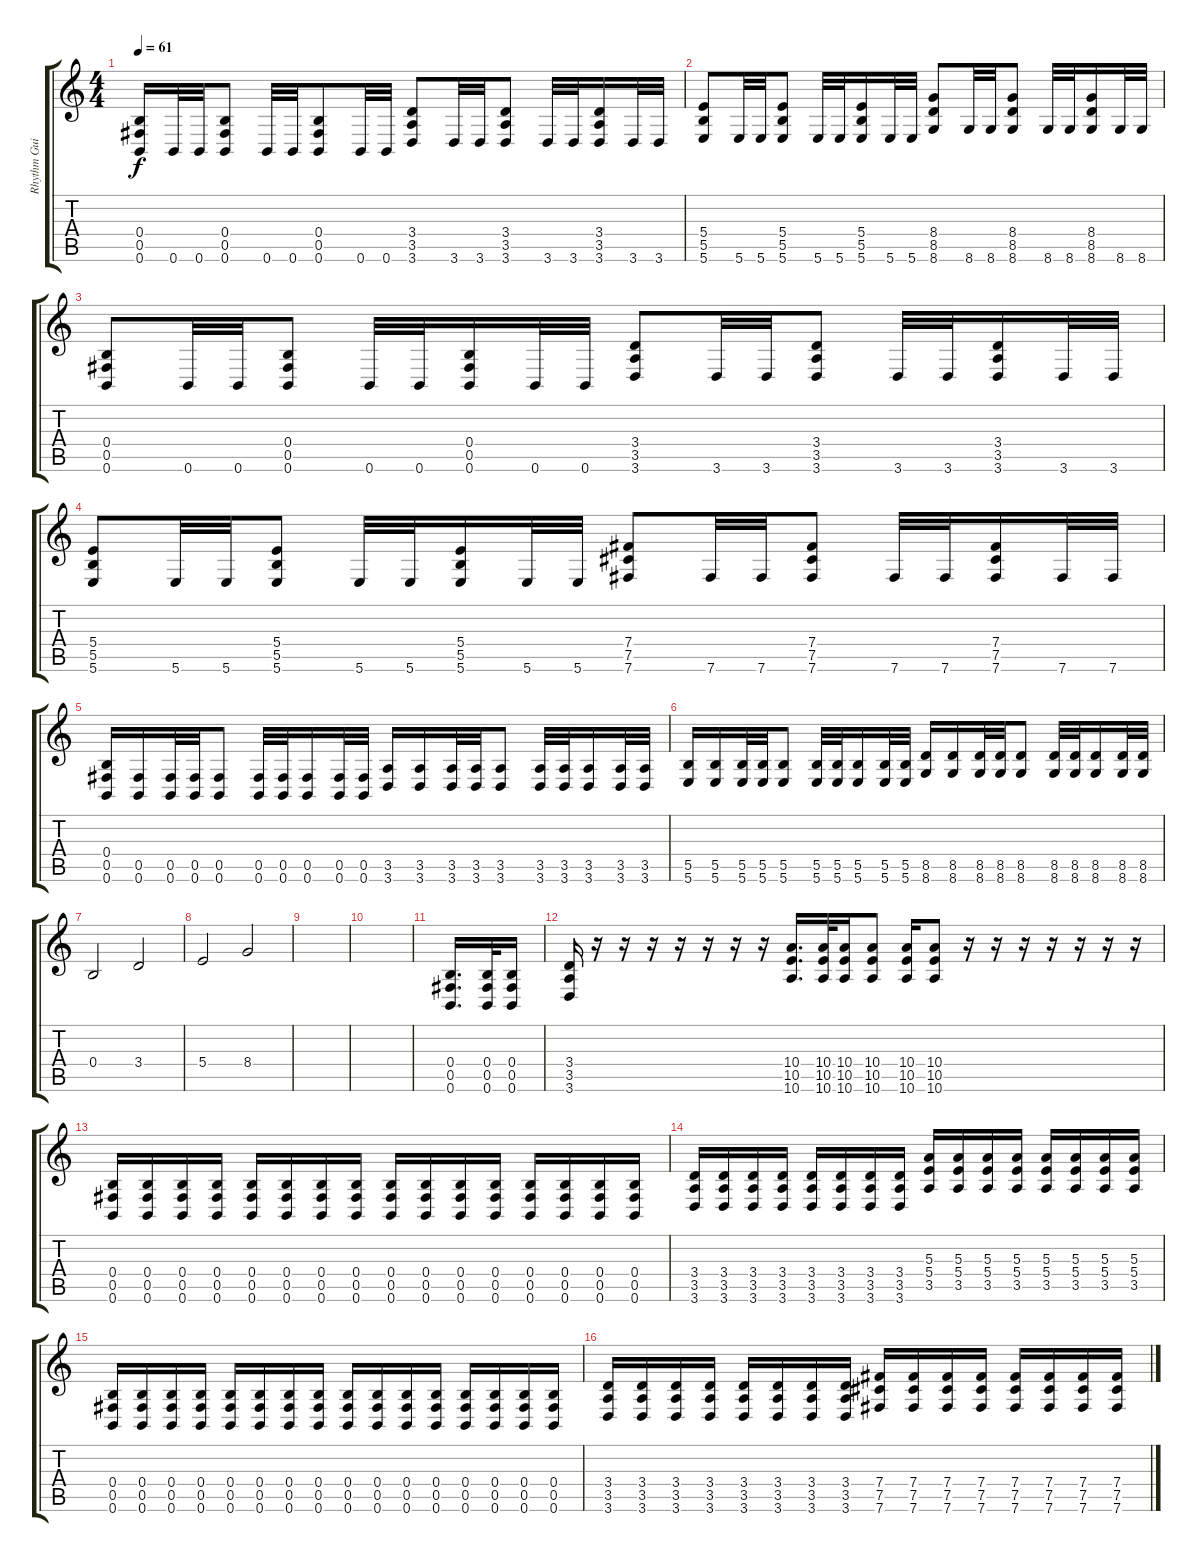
\track ("Rhythm Guitar" "Rhythm Gui") {instrument overdrivenguitar}
\staff {score tabs}
\tuning (Db4 Ab3 E3 B2 Gb2 B1) {hide}
\ts (4 4)
\tempo 61
\clef g2
\ks c
(0.4 0.5 0.6).16{dy f} 0.6.32 0.6.32 (0.4 0.5 0.6).8 0.6.32 0.6.32 (0.4 0.5 0.6).8 0.6.32 0.6.32 (3.4 3.5 3.6).8 3.6.32 3.6.32 (3.4 3.5 3.6).8 3.6.32 3.6.32 (3.4 3.5 3.6).16 3.6.32 3.6.32 |
(5.4 5.5 5.6).8 5.6.32 5.6.32 (5.4 5.5 5.6).8 5.6.32 5.6.32 (5.4 5.5 5.6).16 5.6.32 5.6.32 (8.4 8.5 8.6).8 8.6.32 8.6.32 (8.4 8.5 8.6).8 8.6.32 8.6.32 (8.4 8.5 8.6).16 8.6.32 8.6.32 |
(0.4 0.5 0.6).8 0.6.32 0.6.32 (0.4 0.5 0.6).8 0.6.32 0.6.32 (0.4 0.5 0.6).16 0.6.32 0.6.32 (3.4 3.5 3.6).8 3.6.32 3.6.32 (3.4 3.5 3.6).8 3.6.32 3.6.32 (3.4 3.5 3.6).16 3.6.32 3.6.32 |
(5.4 5.5 5.6).8 5.6.32 5.6.32 (5.4 5.5 5.6).8 5.6.32 5.6.32 (5.4 5.5 5.6).16 5.6.32 5.6.32 (7.4 7.5 7.6).8 7.6.32 7.6.32 (7.4 7.5 7.6).8 7.6.32 7.6.32 (7.4 7.5 7.6).16 7.6.32 7.6.32 |
(0.4 0.5 0.6).16 (0.5 0.6).16 (0.5 0.6).32 (0.5 0.6).32 (0.5 0.6).8 (0.5 0.6).32 (0.5 0.6).32 (0.5 0.6).16 (0.5 0.6).32 (0.5 0.6).32 (3.5 3.6).16 (3.5 3.6).16 (3.5 3.6).32 (3.5 3.6).32 (3.5 3.6).8 (3.5 3.6).32 (3.5 3.6).32 (3.5 3.6).16 (3.5 3.6).32 (3.5 3.6).32 |
(5.5 5.6).16 (5.5 5.6).16 (5.5 5.6).32 (5.5 5.6).32 (5.5 5.6).8 (5.5 5.6).32 (5.5 5.6).32 (5.5 5.6).16 (5.5 5.6).32 (5.5 5.6).32 (8.5 8.6).16 (8.5 8.6).16 (8.5 8.6).32 (8.5 8.6).32 (8.5 8.6).8 (8.5 8.6).32 (8.5 8.6).32 (8.5 8.6).16 (8.5 8.6).32 (8.5 8.6).32 |
0.4.2 3.4.2 |
5.4.2 8.4.2 |
|
|
(0.4 0.5 0.6).16{d} (0.4 0.5 0.6).32 (0.4 0.5 0.6).16 |
(3.4 3.5 3.6).16 r.16 r.16 r.16 r.16 r.16 r.16 r.16 (10.4 10.5 10.6).16{d} (10.4 10.5 10.6).32 (10.4 10.5 10.6).16 (10.4 10.5 10.6).8 (10.4 10.5 10.6).16 (10.4 10.5 10.6).8 r.16 r.16 r.16 r.16 r.16 r.16 r.16 |
(0.4 0.5 0.6).16 (0.4 0.5 0.6).16 (0.4 0.5 0.6).16 (0.4 0.5 0.6).16 (0.4 0.5 0.6).16 (0.4 0.5 0.6).16 (0.4 0.5 0.6).16 (0.4 0.5 0.6).16 (0.4 0.5 0.6).16 (0.4 0.5 0.6).16 (0.4 0.5 0.6).16 (0.4 0.5 0.6).16 (0.4 0.5 0.6).16 (0.4 0.5 0.6).16 (0.4 0.5 0.6).16 (0.4 0.5 0.6).16 |
(3.4 3.5 3.6).16 (3.4 3.5 3.6).16 (3.4 3.5 3.6).16 (3.4 3.5 3.6).16 (3.4 3.5 3.6).16 (3.4 3.5 3.6).16 (3.4 3.5 3.6).16 (3.4 3.5 3.6).16 (5.3 5.4 3.5).16 (5.3 5.4 3.5).16 (5.3 5.4 3.5).16 (5.3 5.4 3.5).16 (5.3 5.4 3.5).16 (5.3 5.4 3.5).16 (5.3 5.4 3.5).16 (5.3 5.4 3.5).16 |
(0.4 0.5 0.6).16 (0.4 0.5 0.6).16 (0.4 0.5 0.6).16 (0.4 0.5 0.6).16 (0.4 0.5 0.6).16 (0.4 0.5 0.6).16 (0.4 0.5 0.6).16 (0.4 0.5 0.6).16 (0.4 0.5 0.6).16 (0.4 0.5 0.6).16 (0.4 0.5 0.6).16 (0.4 0.5 0.6).16 (0.4 0.5 0.6).16 (0.4 0.5 0.6).16 (0.4 0.5 0.6).16 (0.4 0.5 0.6).16 |
(3.4 3.5 3.6).16 (3.4 3.5 3.6).16 (3.4 3.5 3.6).16 (3.4 3.5 3.6).16 (3.4 3.5 3.6).16 (3.4 3.5 3.6).16 (3.4 3.5 3.6).16 (3.4 3.5 3.6).16 (7.4 7.5 7.6).16 (7.4 7.5 7.6).16 (7.4 7.5 7.6).16 (7.4 7.5 7.6).16 (7.4 7.5 7.6).16 (7.4 7.5 7.6).16 (7.4 7.5 7.6).16 (7.4 7.5 7.6).16
